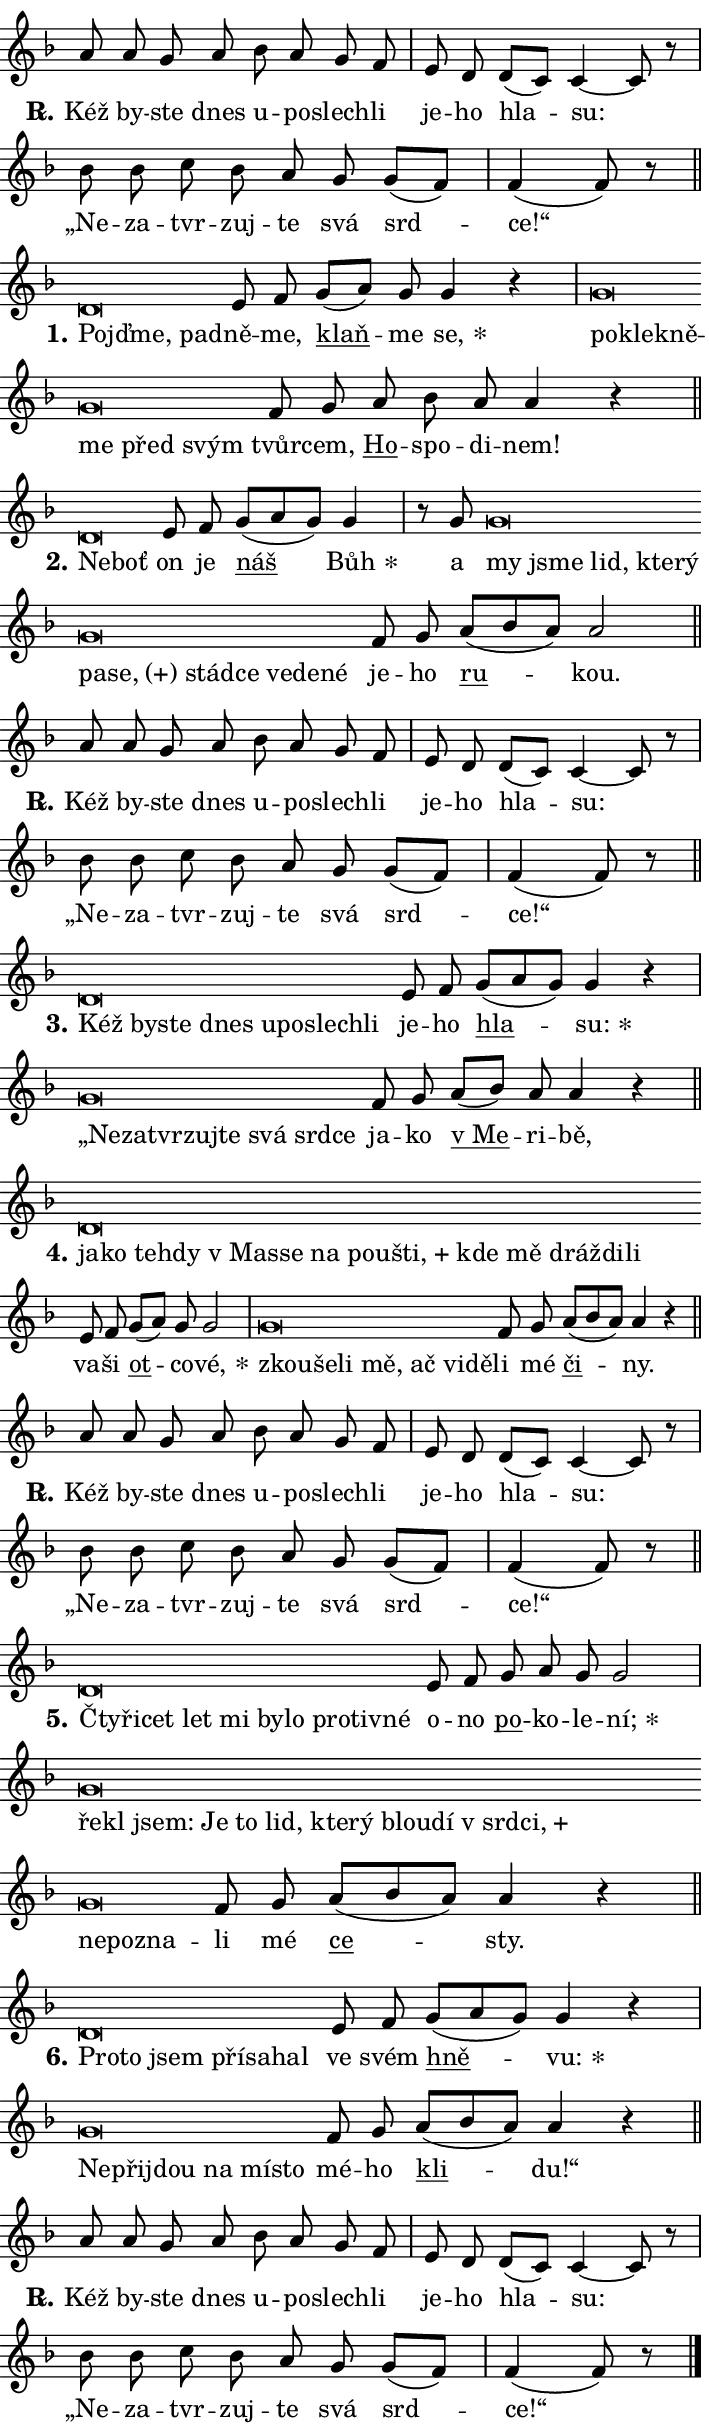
\version "2.24.0"
\header { tagline = "" }
\paper {
  indent = 0\cm
  top-margin = 0\cm
  right-margin = 0.13\cm % to fit lyric hyphens
  bottom-margin = 0\cm
  left-margin = 0\cm
  paper-width = 12\cm
  page-breaking = #ly:one-page-breaking
  system-system-spacing.basic-distance = #11
  score-system-spacing.basic-distance = #11
  ragged-last = ##f
}


%% Author: Thomas Morley
%% https://lists.gnu.org/archive/html/lilypond-user/2020-05/msg00002.html
#(define (line-position grob)
"Returns position of @var[grob} in current system:
   @code{'start}, if at first time-step
   @code{'end}, if at last time-step
   @code{'middle} otherwise
"
  (let* ((col (ly:item-get-column grob))
         (ln (ly:grob-object col 'left-neighbor))
         (rn (ly:grob-object col 'right-neighbor))
         (col-to-check-left (if (ly:grob? ln) ln col))
         (col-to-check-right (if (ly:grob? rn) rn col))
         (break-dir-left
           (and
             (ly:grob-property col-to-check-left 'non-musical #f)
             (ly:item-break-dir col-to-check-left)))
         (break-dir-right
           (and
             (ly:grob-property col-to-check-right 'non-musical #f)
             (ly:item-break-dir col-to-check-right))))
        (cond ((eqv? 1 break-dir-left) 'start)
              ((eqv? -1 break-dir-right) 'end)
              (else 'middle))))

#(define (tranparent-at-line-position vctor)
  (lambda (grob)
  "Relying on @code{line-position} select the relevant enry from @var{vctor}.
Used to determine transparency,"
    (case (line-position grob)
      ((end) (not (vector-ref vctor 0)))
      ((middle) (not (vector-ref vctor 1)))
      ((start) (not (vector-ref vctor 2))))))

noteHeadBreakVisibility =
#(define-music-function (break-visibility)(vector?)
"Makes @code{NoteHead}s transparent relying on @var{break-visibility}"
#{
  \override NoteHead.transparent =
    #(tranparent-at-line-position break-visibility)
#})

#(define delete-ledgers-for-transparent-note-heads
  (lambda (grob)
    "Reads whether a @code{NoteHead} is transparent.
If so this @code{NoteHead} is removed from @code{'note-heads} from
@var{grob}, which is supposed to be @code{LedgerLineSpanner}.
As a result ledgers are not printed for this @code{NoteHead}"
    (let* ((nhds-array (ly:grob-object grob 'note-heads))
           (nhds-list
             (if (ly:grob-array? nhds-array)
                 (ly:grob-array->list nhds-array)
                 '()))
           ;; Relies on the transparent-property being done before
           ;; Staff.LedgerLineSpanner.after-line-breaking is executed.
           ;; This is fragile ...
           (to-keep
             (remove
               (lambda (nhd)
                 (ly:grob-property nhd 'transparent #f))
               nhds-list)))
      ;; TODO find a better method to iterate over grob-arrays, similiar
      ;; to filter/remove etc for lists
      ;; For now rebuilt from scratch
      (set! (ly:grob-object grob 'note-heads)  '())
      (for-each
        (lambda (nhd)
          (ly:pointer-group-interface::add-grob grob 'note-heads nhd))
        to-keep))))

squashNotes = {
  \override NoteHead.X-extent = #'(-0.2 . 0.2)
  \override NoteHead.Y-extent = #'(-0.75 . 0)
  \override NoteHead.stencil =
    #(lambda (grob)
       (let ((pos (ly:grob-property grob 'staff-position)))
         (begin
           (if (< pos -7) (display "ERROR: Lower brevis then expected\n") (display ""))
           (if (<= pos -6) ly:text-interface::print ly:note-head::print))))
}
unSquashNotes = {
  \revert NoteHead.X-extent
  \revert NoteHead.Y-extent
  \revert NoteHead.stencil
}

hideNotes = \noteHeadBreakVisibility #begin-of-line-visible
unHideNotes = \noteHeadBreakVisibility #all-visible

% work-around for resetting accidentals
% https://lilypond.org/doc/v2.23/Documentation/notation/displaying-rhythms#unmetered-music
cadenzaMeasure = {
  \cadenzaOff
  \partial 1024 s1024
  \cadenzaOn
}

#(define-markup-command (accent layout props text) (markup?)
  "Underline accented syllable"
  (interpret-markup layout props
    #{\markup \override #'(offset . 4.3) \underline { #text }#}))

responsum = \markup \concat {
  "R" \hspace #-1.05 \path #0.1 #'((moveto 0 0.07) (lineto 0.9 0.8)) \hspace #0.05 "."
}

spaceSize = #0.6828661417322834 % exact space size for TeX Gyre Schola

\layout {
  \context {
    \Staff
    \remove "Time_signature_engraver"
    \override LedgerLineSpanner.after-line-breaking = #delete-ledgers-for-transparent-note-heads
  }
  \context {
    \Lyrics {
      \override LyricSpace.minimum-distance = \spaceSize
      \override LyricText.font-name = #"TeX Gyre Schola"
      \override LyricText.font-size = 1
      \override StanzaNumber.font-name = #"TeX Gyre Schola Bold"
      \override StanzaNumber.font-size = 1
    }
  }
  \context {
    \Score 
    \override NoteHead.text =
      #(lambda (grob) 
        (let ((pos (ly:grob-property grob 'staff-position)))
          #{\markup {
            \combine
              \halign #-0.55 \raise #(if (= pos -6) 0 0.5) \override #'(thickness . 2) \draw-line #'(3.2 . 0)
              \musicglyph "noteheads.sM1"
          }#}))
  }
}

% magnetic-lyrics.ily
%
%   written by
%     Jean Abou Samra <jean@abou-samra.fr>
%     Werner Lemberg <wl@gnu.org>
%
%   adapted by
%     Jiri Hon <jiri.hon@gmail.com>
%
% Version 2022-Apr-15

% https://www.mail-archive.com/lilypond-user@gnu.org/msg149350.html

#(define (Left_hyphen_pointer_engraver context)
   "Collect syllable-hyphen-syllable occurrences in lyrics and store
them in properties.  This engraver only looks to the left.  For
example, if the lyrics input is @code{foo -- bar}, it does the
following.

@itemize @bullet
@item
Set the @code{text} property of the @code{LyricHyphen} grob between
@q{foo} and @q{bar} to @code{foo}.

@item
Set the @code{left-hyphen} property of the @code{LyricText} grob with
text @q{foo} to the @code{LyricHyphen} grob between @q{foo} and
@q{bar}.
@end itemize

Use this auxiliary engraver in combination with the
@code{lyric-@/text::@/apply-@/magnetic-@/offset!} hook."
   (let ((hyphen #f)
         (text #f))
     (make-engraver
      (acknowledgers
       ((lyric-syllable-interface engraver grob source-engraver)
        (set! text grob)))
      (end-acknowledgers
       ((lyric-hyphen-interface engraver grob source-engraver)
        ;(when (not (grob::has-interface grob 'lyric-space-interface))
          (set! hyphen grob)));)
      ((stop-translation-timestep engraver)
       (when (and text hyphen)
         (ly:grob-set-object! text 'left-hyphen hyphen))
       (set! text #f)
       (set! hyphen #f)))))

#(define (lyric-text::apply-magnetic-offset! grob)
   "If the space between two syllables is less than the value in
property @code{LyricText@/.details@/.squash-threshold}, move the right
syllable to the left so that it gets concatenated with the left
syllable.

Use this function as a hook for
@code{LyricText@/.after-@/line-@/breaking} if the
@code{Left_@/hyphen_@/pointer_@/engraver} is active."
   (let ((hyphen (ly:grob-object grob 'left-hyphen #f)))
     (when hyphen
       (let ((left-text (ly:spanner-bound hyphen LEFT)))
         (when (grob::has-interface left-text 'lyric-syllable-interface)
           (let* ((common (ly:grob-common-refpoint grob left-text X))
                  (this-x-ext (ly:grob-extent grob common X))
                  (left-x-ext
                   (begin
                     ;; Trigger magnetism for left-text.
                     (ly:grob-property left-text 'after-line-breaking)
                     (ly:grob-extent left-text common X)))
                  ;; `delta` is the gap width between two syllables.
                  (delta (- (interval-start this-x-ext)
                            (interval-end left-x-ext)))
                  (details (ly:grob-property grob 'details))
                  (threshold (assoc-get 'squash-threshold details 0.2)))
             (when (< delta threshold)
               (let* (;; We have to manipulate the input text so that
                      ;; ligatures crossing syllable boundaries are not
                      ;; disabled.  For languages based on the Latin
                      ;; script this is essentially a beautification.
                      ;; However, for non-Western scripts it can be a
                      ;; necessity.
                      (lt (ly:grob-property left-text 'text))
                      (rt (ly:grob-property grob 'text))
                      (is-space (grob::has-interface hyphen 'lyric-space-interface))
                      (space (if is-space " " ""))
                      (extra-delta (if is-space spaceSize 0))
                      ;; Append new syllable.
                      (ltrt-space (if (and (string? lt) (string? rt))
                                (string-append lt space rt)
                                (make-concat-markup (list lt space rt))))
                      ;; Right-align `ltrt` to the right side.
                      (ltrt-space-markup (grob-interpret-markup
                               grob
                               (make-translate-markup
                                (cons (interval-length this-x-ext) 0)
                                (make-right-align-markup ltrt-space)))))
                 (begin
                   ;; Don't print `left-text`.
                   (ly:grob-set-property! left-text 'stencil #f)
                   ;; Set text and stencil (which holds all collected
                   ;; syllables so far) and shift it to the left.
                   (ly:grob-set-property! grob 'text ltrt-space)
                   (ly:grob-set-property! grob 'stencil ltrt-space-markup)
                   (ly:grob-translate-axis! grob (- (- delta extra-delta)) X))))))))))


#(define (lyric-hyphen::displace-bounds-first grob)
   ;; Make very sure this callback isn't triggered too early.
   (let ((left (ly:spanner-bound grob LEFT))
         (right (ly:spanner-bound grob RIGHT)))
     (ly:grob-property left 'after-line-breaking)
     (ly:grob-property right 'after-line-breaking)
     (ly:lyric-hyphen::print grob)))

squashThreshold = #0.4

\layout {
  \context {
    \Lyrics
    \consists #Left_hyphen_pointer_engraver
    \override LyricText.after-line-breaking =
      #lyric-text::apply-magnetic-offset!
    \override LyricHyphen.stencil = #lyric-hyphen::displace-bounds-first
    \override LyricText.details.squash-threshold = \squashThreshold
    \override LyricHyphen.minimum-distance = 0
    \override LyricHyphen.minimum-length = \squashThreshold
  }
}

squashText = \override LyricText.details.squash-threshold = 9999
unSquashText = \override LyricText.details.squash-threshold = \squashThreshold

leftText = \override LyricText.self-alignment-X = #LEFT
unLeftText = \revert LyricText.self-alignment-X

starOffset = #(lambda (grob) 
                (let ((x_offset (ly:self-alignment-interface::aligned-on-x-parent grob)))
                  (if (= x_offset 0) 0 (+ x_offset 1.2))))

star = #(define-music-function (syllable)(string?)
"Append star separator at the end of a syllable"
#{
  \once \override LyricText.X-offset = #starOffset
  \lyricmode { \markup {
    #syllable
    \override #'((font-name . "TeX Gyre Schola Bold")) \hspace #0.2 \lower #0.65 \larger "*"
  } }
#})

starAccent = #(define-music-function (syllable)(string?)
"Append star separator at the end of a syllable and make accent"
#{
  \once \override LyricText.X-offset = #starOffset
  \lyricmode { \markup {
    \accent #syllable
    \override #'((font-name . "TeX Gyre Schola Bold")) \hspace #0.2 \lower #0.65 \larger "*"
  } }
#})

breath = #(define-music-function (syllable)(string?)
"Append breathing indicator at the end of a syllable"
#{
  \lyricmode { \markup { #syllable "+" } }
#})

optionalBreath = #(define-music-function (syllable)(string?)
"Append optional breathing indicator at the end of a syllable"
#{
  \lyricmode { \markup { #syllable "(+)" } }
#})


\score {
    <<
        \new Voice = "melody" { \cadenzaOn \key f \major \relative { a'8 a g a bes a g f \cadenzaMeasure \bar "|" e d \bar "" d[( c)] c4~ c8 r8 \cadenzaMeasure \bar "|" bes' bes c bes a g g[( f)] \cadenzaMeasure \bar "|" f4( f8)] r \cadenzaMeasure \bar "||" \break } }
        \new Lyrics \lyricsto "melody" { \lyricmode { \set stanza = \responsum
Kéž by -- ste dnes u -- po -- slech -- li je -- ho hla -- su: „Ne -- za -- tvr -- zuj -- te svá srd -- ce!“ } }
    >>
    \layout {}
}

\score {
    <<
        \new Voice = "melody" { \cadenzaOn \key f \major \relative { \squashNotes d'\breve*1/16 \hideNotes \breve*1/16 \breve*1/16 \bar "" \unHideNotes \unSquashNotes e8 f \bar "" g[( a)] g g4 r \cadenzaMeasure \bar "|" \squashNotes g\breve*1/16 \hideNotes \breve*1/16 \bar "" \breve*1/16 \bar "" \breve*1/16 \bar "" \breve*1/16 \breve*1/16 \bar "" \unHideNotes \unSquashNotes f8 g \bar "" a bes a a4 r \cadenzaMeasure \bar "||" \break } }
        \new Lyrics \lyricsto "melody" { \lyricmode { \set stanza = "1."
\leftText Pojď -- \squashText me, pad -- \unLeftText \unSquashText ně -- me, \markup \accent klaň -- me \star se, \leftText po -- \squashText kle -- kně -- me před svým \unLeftText \unSquashText tvůr -- cem, \markup \accent Ho -- spo -- di -- nem! } }
    >>
    \layout {}
}

\score {
    <<
        \new Voice = "melody" { \cadenzaOn \key f \major \relative { \squashNotes d'\breve*1/16 \hideNotes \breve*1/16 \bar "" \unHideNotes \unSquashNotes e8 f \bar "" g[( a g)] g4 \cadenzaMeasure \bar "|" r8 g8 \squashNotes g\breve*1/16 \hideNotes \breve*1/16 \bar "" \breve*1/16 \bar "" \breve*1/16 \bar "" \breve*1/16 \bar "" \breve*1/16 \bar "" \breve*1/16 \bar "" \breve*1/16 \bar "" \breve*1/16 \bar "" \breve*1/16 \bar "" \breve*1/16 \breve*1/16 \bar "" \unHideNotes \unSquashNotes f8 g \bar "" a[( bes a)] a2 \cadenzaMeasure \bar "||" \break } }
        \new Lyrics \lyricsto "melody" { \lyricmode { \set stanza = "2."
\leftText Ne -- \squashText boť \unLeftText \unSquashText on je \markup \accent náš \star Bůh a \leftText my \squashText jsme lid, kte -- rý pa -- \optionalBreath se, stád -- ce ve -- de -- né \unLeftText \unSquashText je -- ho \markup \accent ru -- kou. } }
    >>
    \layout {}
}

\score {
    <<
        \new Voice = "melody" { \cadenzaOn \key f \major \relative { a'8 a g a bes a g f \cadenzaMeasure \bar "|" e d \bar "" d[( c)] c4~ c8 r8 \cadenzaMeasure \bar "|" bes' bes c bes a g g[( f)] \cadenzaMeasure \bar "|" f4( f8)] r \cadenzaMeasure \bar "||" \break } }
        \new Lyrics \lyricsto "melody" { \lyricmode { \set stanza = \responsum
Kéž by -- ste dnes u -- po -- slech -- li je -- ho hla -- su: „Ne -- za -- tvr -- zuj -- te svá srd -- ce!“ } }
    >>
    \layout {}
}

\score {
    <<
        \new Voice = "melody" { \cadenzaOn \key f \major \relative { \squashNotes d'\breve*1/16 \hideNotes \breve*1/16 \bar "" \breve*1/16 \bar "" \breve*1/16 \bar "" \breve*1/16 \bar "" \breve*1/16 \bar "" \breve*1/16 \breve*1/16 \bar "" \unHideNotes \unSquashNotes e8 f \bar "" g[( a g)] g4 r \cadenzaMeasure \bar "|" \squashNotes g\breve*1/16 \hideNotes \breve*1/16 \bar "" \breve*1/16 \bar "" \breve*1/16 \bar "" \breve*1/16 \bar "" \breve*1/16 \bar "" \breve*1/16 \breve*1/16 \bar "" \unHideNotes \unSquashNotes f8 g \bar "" a[( bes)] a a4 r \cadenzaMeasure \bar "||" \break } }
        \new Lyrics \lyricsto "melody" { \lyricmode { \set stanza = "3."
\leftText Kéž \squashText by -- ste dnes u -- po -- slech -- li \unLeftText \unSquashText je -- ho \markup \accent hla -- \star su: \leftText „Ne -- \squashText za -- tvr -- zuj -- te svá srd -- ce \unLeftText \unSquashText ja -- ko \markup \accent "v Me" -- ri -- bě, } }
    >>
    \layout {}
}

\score {
    <<
        \new Voice = "melody" { \cadenzaOn \key f \major \relative { \squashNotes d'\breve*1/16 \hideNotes \breve*1/16 \bar "" \breve*1/16 \bar "" \breve*1/16 \bar "" \breve*1/16 \bar "" \breve*1/16 \bar "" \breve*1/16 \bar "" \breve*1/16 \bar "" \breve*1/16 \bar "" \breve*1/16 \bar "" \breve*1/16 \bar "" \breve*1/16 \bar "" \breve*1/16 \breve*1/16 \bar "" \unHideNotes \unSquashNotes e8 f \bar "" g[( a)] g g2 \cadenzaMeasure \bar "|" \squashNotes g\breve*1/16 \hideNotes \breve*1/16 \bar "" \breve*1/16 \bar "" \breve*1/16 \bar "" \breve*1/16 \bar "" \breve*1/16 \breve*1/16 \bar "" \unHideNotes \unSquashNotes f8 g \bar "" a[( bes a)] a4 r \cadenzaMeasure \bar "||" \break } }
        \new Lyrics \lyricsto "melody" { \lyricmode { \set stanza = "4."
\leftText ja -- \squashText ko teh -- dy "v Ma" -- sse na pou -- \breath "šti," kde mě dráž -- di -- li \unLeftText \unSquashText va -- ši \markup \accent ot -- co -- \star vé, \leftText zkou -- \squashText še -- li mě, ač vi -- dě -- \unLeftText \unSquashText li mé \markup \accent či -- ny. } }
    >>
    \layout {}
}

\score {
    <<
        \new Voice = "melody" { \cadenzaOn \key f \major \relative { a'8 a g a bes a g f \cadenzaMeasure \bar "|" e d \bar "" d[( c)] c4~ c8 r8 \cadenzaMeasure \bar "|" bes' bes c bes a g g[( f)] \cadenzaMeasure \bar "|" f4( f8)] r \cadenzaMeasure \bar "||" \break } }
        \new Lyrics \lyricsto "melody" { \lyricmode { \set stanza = \responsum
Kéž by -- ste dnes u -- po -- slech -- li je -- ho hla -- su: „Ne -- za -- tvr -- zuj -- te svá srd -- ce!“ } }
    >>
    \layout {}
}

\score {
    <<
        \new Voice = "melody" { \cadenzaOn \key f \major \relative { \squashNotes d'\breve*1/16 \hideNotes \breve*1/16 \bar "" \breve*1/16 \bar "" \breve*1/16 \bar "" \breve*1/16 \bar "" \breve*1/16 \bar "" \breve*1/16 \bar "" \breve*1/16 \bar "" \breve*1/16 \breve*1/16 \bar "" \unHideNotes \unSquashNotes e8 f \bar "" g a g g2 \cadenzaMeasure \bar "|" \squashNotes g\breve*1/16 \hideNotes \breve*1/16 \bar "" \breve*1/16 \bar "" \breve*1/16 \bar "" \breve*1/16 \bar "" \breve*1/16 \bar "" \breve*1/16 \bar "" \breve*1/16 \bar "" \breve*1/16 \bar "" \breve*1/16 \bar "" \breve*1/16 \bar "" \breve*1/16 \bar "" \breve*1/16 \bar "" \breve*1/16 \breve*1/16 \bar "" \unHideNotes \unSquashNotes f8 g \bar "" a[( bes a)] a4 r \cadenzaMeasure \bar "||" \break } }
        \new Lyrics \lyricsto "melody" { \lyricmode { \set stanza = "5."
\leftText Čty -- \squashText ři -- cet let mi by -- lo pro -- tiv -- né \unLeftText \unSquashText o -- no \markup \accent po -- ko -- le -- \star ní; \leftText ře -- \squashText kl jsem: Je to lid, kte -- rý blou -- dí "v srd" -- \breath "ci," ne -- po -- zna -- \unLeftText \unSquashText li mé \markup \accent ce -- sty. } }
    >>
    \layout {}
}

\score {
    <<
        \new Voice = "melody" { \cadenzaOn \key f \major \relative { \squashNotes d'\breve*1/16 \hideNotes \breve*1/16 \bar "" \breve*1/16 \bar "" \breve*1/16 \bar "" \breve*1/16 \breve*1/16 \bar "" \unHideNotes \unSquashNotes e8 f \bar "" g[( a g)] g4 r \cadenzaMeasure \bar "|" \squashNotes g\breve*1/16 \hideNotes \breve*1/16 \bar "" \breve*1/16 \bar "" \breve*1/16 \bar "" \breve*1/16 \breve*1/16 \bar "" \unHideNotes \unSquashNotes f8 g \bar "" a[( bes a)] a4 r \cadenzaMeasure \bar "||" \break } }
        \new Lyrics \lyricsto "melody" { \lyricmode { \set stanza = "6."
\leftText Pro -- \squashText to jsem pří -- sa -- hal \unLeftText \unSquashText ve svém \markup \accent hně -- \star vu: \leftText Ne -- \squashText při -- jdou na mí -- sto \unLeftText \unSquashText mé -- ho \markup \accent kli -- du!“ } }
    >>
    \layout {}
}

\score {
    <<
        \new Voice = "melody" { \cadenzaOn \key f \major \relative { a'8 a g a bes a g f \cadenzaMeasure \bar "|" e d \bar "" d[( c)] c4~ c8 r8 \cadenzaMeasure \bar "|" bes' bes c bes a g g[( f)] \cadenzaMeasure \bar "|" f4( f8)] r \cadenzaMeasure \bar "||" \break } \bar "|." }
        \new Lyrics \lyricsto "melody" { \lyricmode { \set stanza = \responsum
Kéž by -- ste dnes u -- po -- slech -- li je -- ho hla -- su: „Ne -- za -- tvr -- zuj -- te svá srd -- ce!“ } }
    >>
    \layout {}
}
